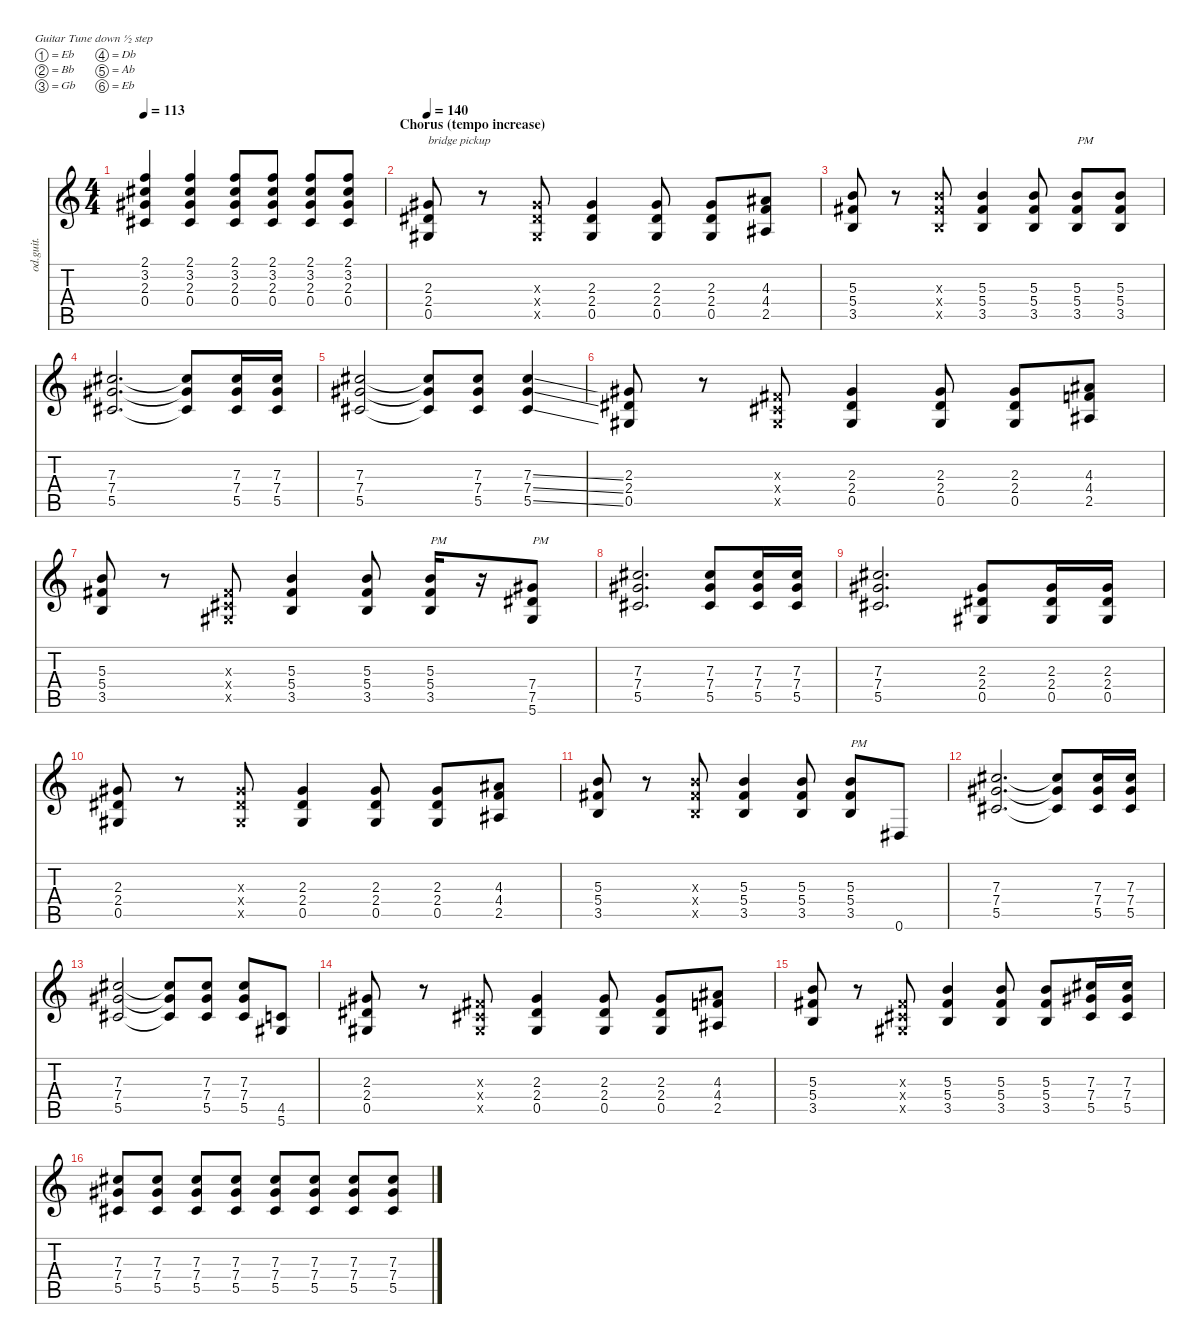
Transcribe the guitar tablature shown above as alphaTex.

\defaultSystemsLayout 4
\hideDynamics
\bracketExtendMode nobrackets
\otherSystemsTrackNameOrientation horizontal
\track ("Guitar 2 (Izzy)" "od.guit.") {instrument overdrivenguitar}
\staff {score tabs}
\tuning (Eb4 Bb3 Gb3 Db3 Ab2 Eb2)
\ts (4 4)
\tempo 113
\clef g2
\ks c
(2.1{t} 3.2{t acc #} 2.3{t acc #} 0.4{t acc #}).4{dy f} (2.1 3.2{acc #} 2.3{acc #} 0.4{acc #}).4 (2.1 3.2{acc #} 2.3{acc #} 0.4{acc #}).8 (2.1 3.2{acc #} 2.3{acc #} 0.4{acc #}).8 (2.1 3.2{acc #} 2.3{acc #} 0.4{acc #}).8 (2.1 3.2{acc #} 2.3{acc #} 0.4{acc #}).8 |
\section ("" "Chorus (tempo increase)")
\tempo 140
(2.3{acc #} 2.4{acc #} 0.5{acc #}).8{txt "bridge pickup"} r.8 (2.3{x acc #} 2.4{x acc #} 0.5{x acc #}).8 (2.3{acc #} 2.4{acc #} 0.5{acc #}).4 (2.3{acc #} 2.4{acc #} 0.5{acc #}).8 (2.3{acc #} 2.4{acc #} 0.5{acc #}).8 (4.3{acc #} 4.4 2.5{acc #}).8 |
(5.3 5.4{acc #} 3.5).8 r.8 (5.3{x} 5.4{x acc #} 3.5{x}).8 (5.3 5.4{acc #} 3.5).4 (5.3 5.4{acc #} 3.5).8 (5.3 5.4{acc #} 3.5).8{txt "PM"} (5.3 5.4{acc #} 3.5).8 |
(7.3{acc #} 7.4{acc #} 5.5{acc #}).2{d} (7.3{t acc #} 7.4{t acc #} 5.5{t acc #}).8 (7.3{acc #} 7.4{acc #} 5.5{acc #}).16 (7.3{acc #} 7.4{acc #} 5.5{acc #}).16 |
(7.3{acc #} 7.4{acc #} 5.5{acc #}).2 (7.3{t acc #} 7.4{t acc #} 5.5{t acc #}).8 (7.3{acc #} 7.4{acc #} 5.5{acc #}).8 (7.3{ss acc #} 7.4{ss acc #} 5.5{ss acc #}).4 |
(2.3{acc #} 2.4{acc #} 0.5{acc #}).8 r.8 (0.3{x acc #} 0.4{x acc #} 0.5{x acc #}).8 (2.3{acc #} 2.4{acc #} 0.5{acc #}).4 (2.3{acc #} 2.4{acc #} 0.5{acc #}).8 (2.3{acc #} 2.4{acc #} 0.5{acc #}).8 (4.3{acc #} 4.4 2.5{acc #}).8 |
(5.3 5.4{acc #} 3.5).8 r.8 (0.3{x acc #} 0.4{x acc #} 0.5{x acc #}).8 (5.3 5.4{acc #} 3.5).4 (5.3 5.4{acc #} 3.5).8 (5.3 5.4{acc #} 3.5).16{txt "PM"} r.16 (7.4{acc #} 7.5{acc #} 5.6{acc #}).8{txt "PM"} |
(7.3{acc #} 7.4{acc #} 5.5{acc #}).2{d} (7.3{acc #} 7.4{acc #} 5.5{acc #}).8 (7.3{acc #} 7.4{acc #} 5.5{acc #}).16 (7.3{acc #} 7.4{acc #} 5.5{acc #}).16 |
(7.3{acc #} 7.4{acc #} 5.5{acc #}).2{d} (2.3{acc #} 2.4{acc #} 0.5{acc #}).8 (2.3{acc #} 2.4{acc #} 0.5{acc #}).16 (2.3{acc #} 2.4{acc #} 0.5{acc #}).16 |
(2.3{acc #} 2.4{acc #} 0.5{acc #}).8 r.8 (2.3{x acc #} 2.4{x acc #} 0.5{x acc #}).8 (2.3{acc #} 2.4{acc #} 0.5{acc #}).4 (2.3{acc #} 2.4{acc #} 0.5{acc #}).8 (2.3{acc #} 2.4{acc #} 0.5{acc #}).8 (4.3{acc #} 4.4 2.5{acc #}).8 |
(5.3 5.4{acc #} 3.5).8 r.8 (5.3{x} 5.4{x acc #} 3.5{x}).8 (5.3 5.4{acc #} 3.5).4 (5.3 5.4{acc #} 3.5).8 (5.3 5.4{acc #} 3.5).8{txt "PM"} 0.6{acc #}.8 |
(7.3{acc #} 7.4{acc #} 5.5{acc #}).2{d} (7.3{t acc #} 7.4{t acc #} 5.5{t acc #}).8 (7.3{acc #} 7.4{acc #} 5.5{acc #}).16 (7.3{acc #} 7.4{acc #} 5.5{acc #}).16 |
(7.3{acc #} 7.4{acc #} 5.5{acc #}).2 (7.3{t acc #} 7.4{t acc #} 5.5{t acc #}).8 (7.3{acc #} 7.4{acc #} 5.5{acc #}).8 (7.3{acc #} 7.4{acc #} 5.5{acc #}).8 (4.5 5.6{acc #}).8 |
(2.3{acc #} 2.4{acc #} 0.5{acc #}).8 r.8 (0.3{x acc #} 0.4{x acc #} 0.5{x acc #}).8 (2.3{acc #} 2.4{acc #} 0.5{acc #}).4 (2.3{acc #} 2.4{acc #} 0.5{acc #}).8 (2.3{acc #} 2.4{acc #} 0.5{acc #}).8 (4.3{acc #} 4.4 2.5{acc #}).8 |
(5.3 5.4{acc #} 3.5).8 r.8 (0.3{x acc #} 0.4{x acc #} 0.5{x acc #}).8 (5.3 5.4{acc #} 3.5).4 (5.3 5.4{acc #} 3.5).8 (5.3 5.4{acc #} 3.5).8 (7.3{acc #} 7.4{acc #} 5.5{acc #}).16 (7.3{acc #} 7.4{acc #} 5.5{acc #}).16 |
(7.3{acc #} 7.4{acc #} 5.5{acc #}).8 (7.3{acc #} 7.4{acc #} 5.5{acc #}).8 (7.3{acc #} 7.4{acc #} 5.5{acc #}).8 (7.3{acc #} 7.4{acc #} 5.5{acc #}).8 (7.3{acc #} 7.4{acc #} 5.5{acc #}).8 (7.3{acc #} 7.4{acc #} 5.5{acc #}).8 (7.3{acc #} 7.4{acc #} 5.5{acc #}).8 (7.3{acc #} 7.4{acc #} 5.5{acc #}).8
